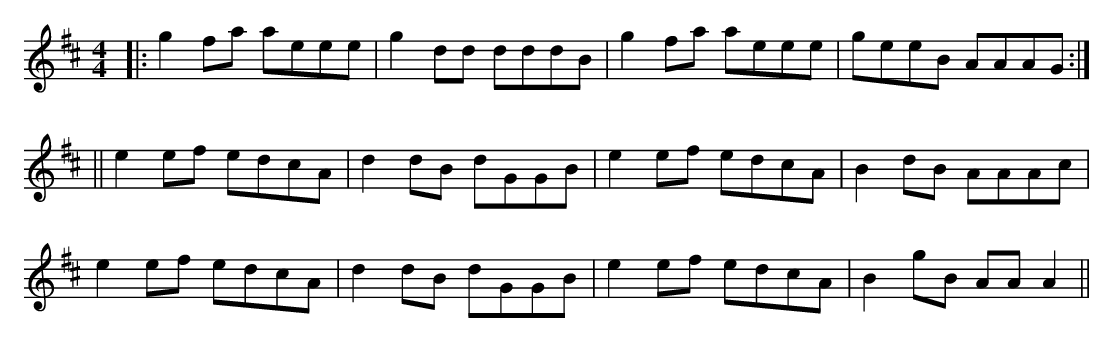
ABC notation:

X:1
M:4/4
K:D
|: g2 fa aeee| g2 dd dddB| g2 fa aeee| geeB AAAG:|
||e2 ef edcA| d2 dB dGGB| e2 ef edcA| B2 dB AAAc|
e2 ef edcA| d2 dB dGGB| e2 ef edcA| B2 gB AA A2||
